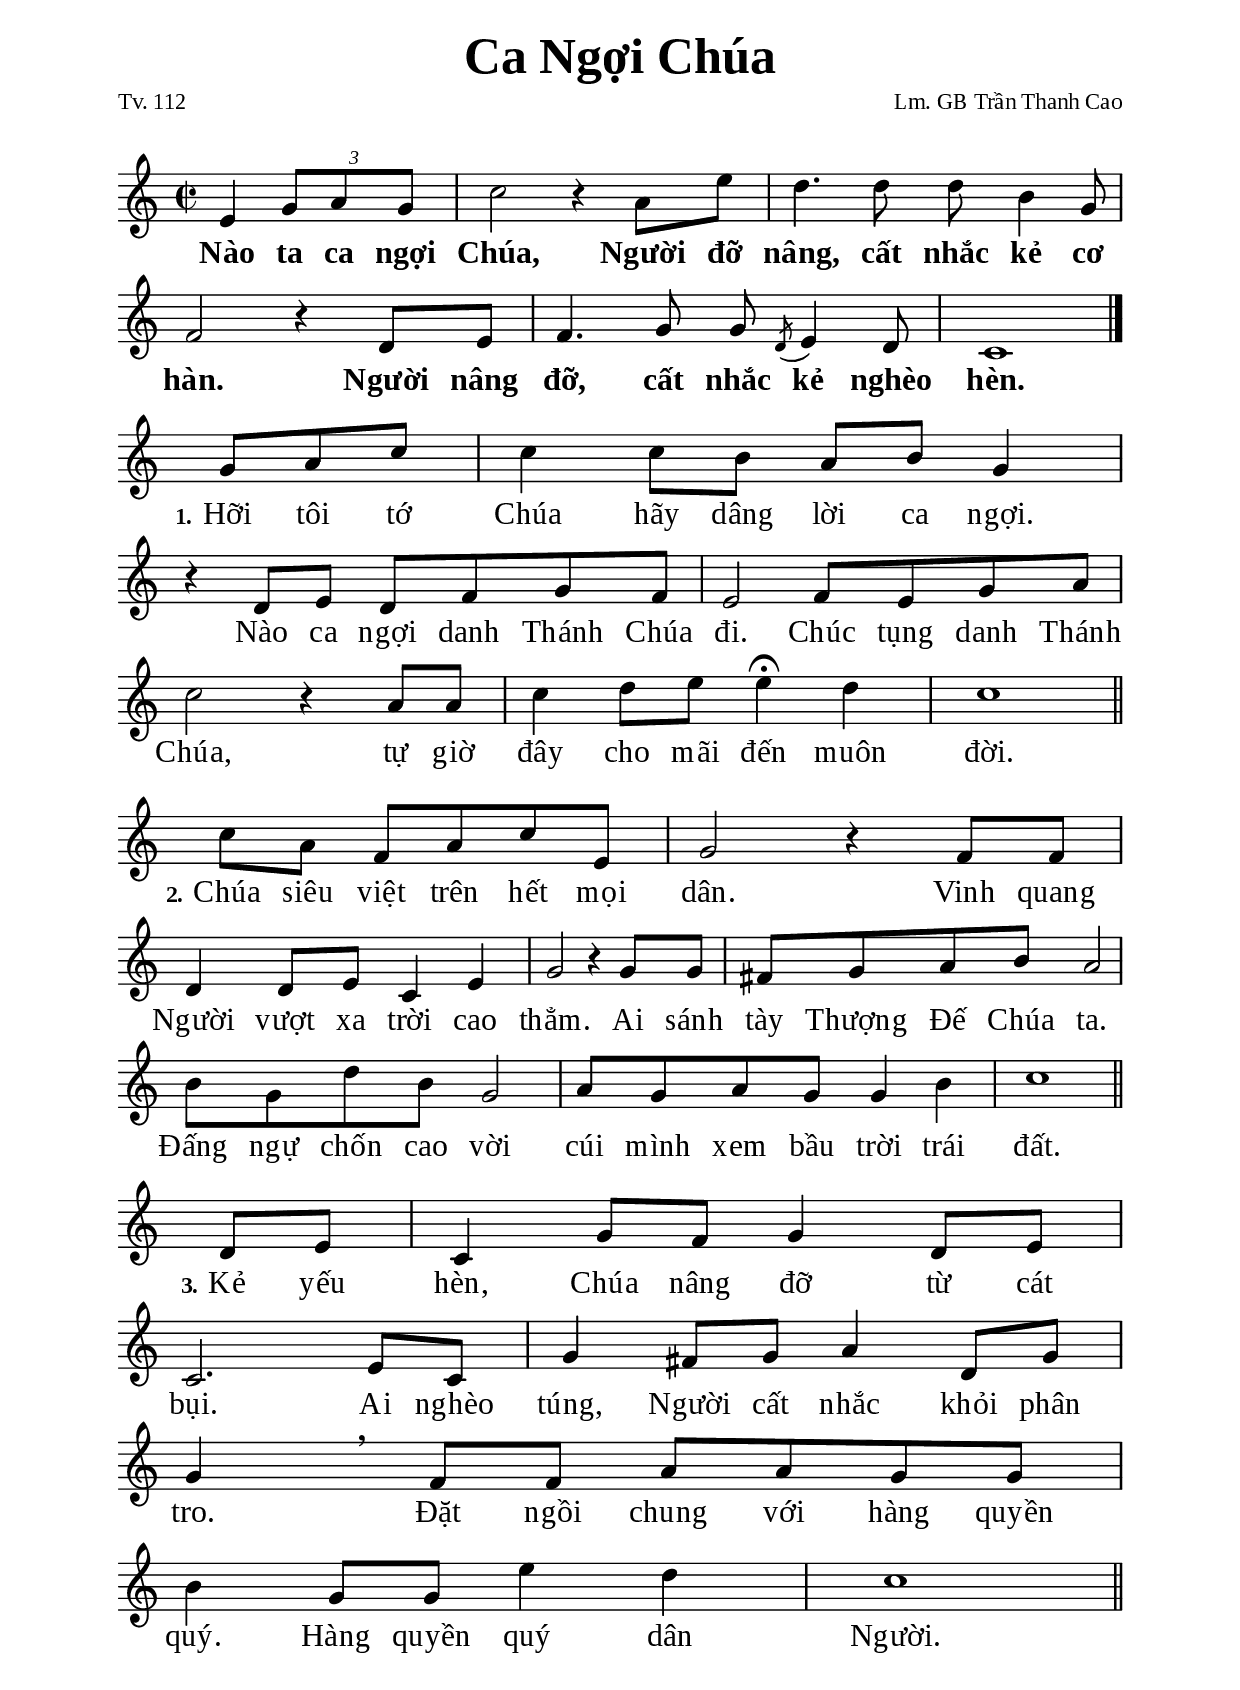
% Cài đặt chung
\version "2.20.0"
\include "english.ly"

\header {
  title = \markup { \fontsize #3 "Ca Ngợi Chúa" }
  poet = "Tv. 112"
  composer = "Lm. GB Trần Thanh Cao"
  arranger = " "
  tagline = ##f
}

\paper {
  #(set-paper-size "a4")
  top-margin = 10\mm
  bottom-margin = 10\mm
  left-margin = 20\mm
  right-margin = 20\mm
  indent = #0
  #(define fonts
    (make-pango-font-tree
      "Liberation Serif"
      "Liberation Serif"
      "Liberation Serif"
      (/ 20 20)))
  page-count = #1
}

% Nhạc điệp khúc
nhacDiepKhuc = \relative c' {
  \partial 2 e4 \tuplet 3/2 { g8 a g } |
  c2 r4 a8 e' |
  d4. d8 d b4 g8 |
  f2 r4 d8 e |
  f4. g8 g \acciaccatura d8 e4 d8 |
  c1 \bar "|."
}

% Nhạc phiên khúc
nhacPhienKhucMot = \relative c'' {
  \partial 4. g8 a c |
  c4 c8 b a b g4 |
  r d8 e d f g f |
  e2 f8 e g a |
  c2 r4 a8 a |
  c4 d8 e e4 \fermata d |
  c1 \bar "||"
}

nhacPhienKhucHai = \relative c'' {
  \partial 2. c8 a f a c e, |
  g2 r4 f8 f |
  d4 d8 e c4 e |
  g2 r4 g8 g |
  fs g a b a2 |
  b8 g d' b g2 |
  a8 g a g g4 b |
  c1 \bar "||"
}

nhacPhienKhucBa = \relative c' {
  \partial 4 d8 e |
  c4 g'8 f g4 d8 e |
  c2. e8 c |
  g'4 fs8 g a4 d,8 g |
  g4 \breathe f8 f a a g g |
  b4 g8 g e'4 d |
  c1 \bar "||"
}

% Lời điệp khúc
loiDiepKhuc = \lyricmode {
  Nào ta ca ngợi Chúa,
  Người đỡ nâng, cất nhắc kẻ cơ hàn.
  Người nâng đỡ, cất nhắc kẻ nghèo hèn.
}

% Lời phiên khúc
loiPhienKhucMot = \lyricmode {
  \set stanza = #"1."
  Hỡi tôi tớ Chúa hãy dâng lời ca ngợi.
  Nào ca ngợi danh Thánh Chúa đi.
  Chúc tụng danh Thánh Chúa,
  tự giờ đây cho mãi đến muôn đời.
}

loiPhienKhucHai = \lyricmode {
  \set stanza = #"2."
  Chúa siêu việt trên hết mọi dân.
  Vinh quang Người vượt xa trời cao thẳm.
  Ai sánh tày Thượng Đế Chúa ta.
  Đấng ngự chốn cao vời cúi mình xem bầu trời trái đất.
}

loiPhienKhucBa = \lyricmode {
  \set stanza = #"3."
  Kẻ yếu hèn, Chúa nâng đỡ từ cát bụi.
  Ai nghèo túng, Người cất nhắc khỏi phân tro.
  Đặt ngồi chung với hàng quyền quý.
  Hàng quyền quý dân Người.
}


% Dàn trang
\score {
  \new ChoirStaff <<
    \new Staff = diepKhuc \with {
        \consists "Merge_rests_engraver"
        \magnifyStaff #(magstep +1)
      }
      <<
      \new Voice = beSop {
        \key c \major \time 2/2 \stemNeutral \nhacDiepKhuc
      }
    >>
    \new Lyrics \lyricsto beSop \loiDiepKhuc
  >>
  \layout {
    \override Lyrics.LyricText.font-series = #'bold
    \override Lyrics.LyricText.font-size = #+3
    \override Lyrics.LyricSpace.minimum-distance = #2.0
    \override Score.BarNumber.break-visibility = ##(#f #f #f)
    \override Score.SpacingSpanner.uniform-stretching = ##t
  }
}

\score {
  \new ChoirStaff <<
    \new Staff = phienKhuc \with {
        \magnifyStaff #(magstep +1)
      }
      <<
      \new Voice = beSop {
        \key c \major \time 2/2 \nhacPhienKhucMot
      }
    >>
    \new Lyrics \lyricsto beSop \loiPhienKhucMot
  >>
  \layout {
    \override Staff.TimeSignature.transparent = ##t
    \override Lyrics.LyricText.font-size = #+3
    \override Lyrics.LyricSpace.minimum-distance = #2.0
    \override Score.BarNumber.break-visibility = ##(#f #f #f)
    \override Score.SpacingSpanner.uniform-stretching = ##t
  } 
}

\score {
  \new ChoirStaff <<
    \new Staff = phienKhuc \with {
        \magnifyStaff #(magstep +1)
      }
      <<
      \new Voice = beSop {
        \key c \major \time 2/2 \nhacPhienKhucHai
      }
    >>
    \new Lyrics \lyricsto beSop \loiPhienKhucHai
  >>
  \layout {
    \override Staff.TimeSignature.transparent = ##t
    \override Lyrics.LyricText.font-size = #+3
    \override Lyrics.LyricSpace.minimum-distance = #2.0
    \override Score.BarNumber.break-visibility = ##(#f #f #f)
    \override Score.SpacingSpanner.uniform-stretching = ##t
  } 
}

\score {
  \new ChoirStaff <<
    \new Staff = phienKhuc \with {
        \magnifyStaff #(magstep +1)
      }
      <<
      \new Voice = beSop {
        \key c \major \time 2/2 \nhacPhienKhucBa
      }
    >>
    \new Lyrics \lyricsto beSop \loiPhienKhucBa
  >>
  \layout {
    \override Staff.TimeSignature.transparent = ##t
    \override Lyrics.LyricText.font-size = #+3
    \override Lyrics.LyricSpace.minimum-distance = #2.0
    \override Score.BarNumber.break-visibility = ##(#f #f #f)
    \override Score.SpacingSpanner.uniform-stretching = ##t
  } 
}
